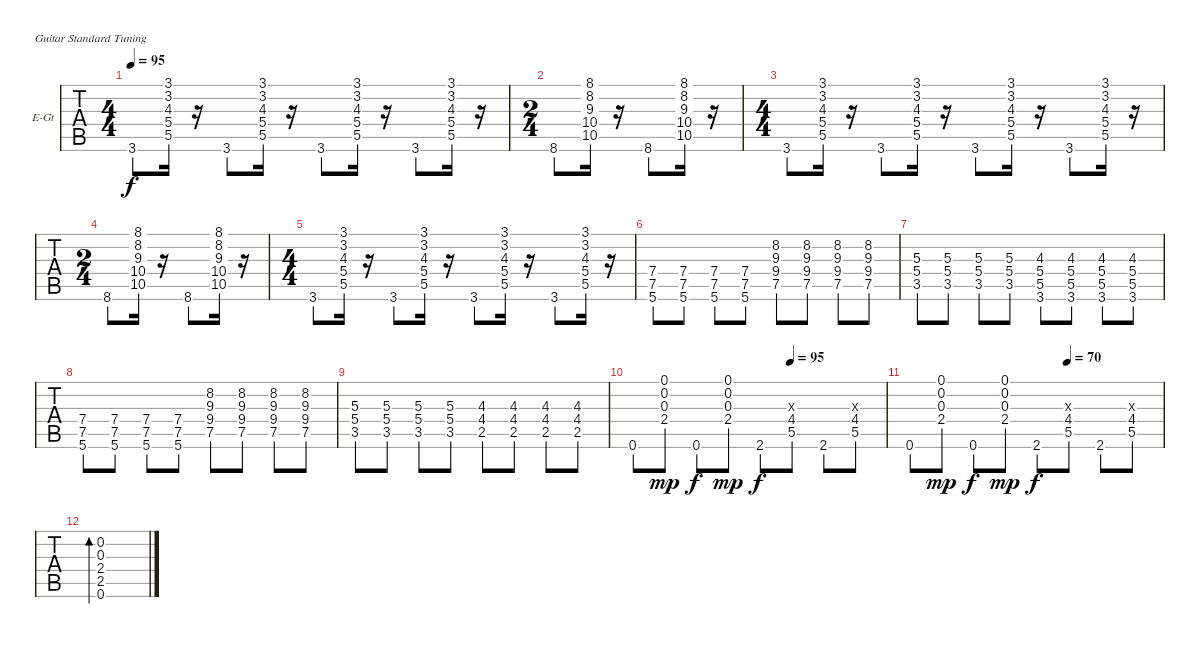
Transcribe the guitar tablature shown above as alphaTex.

\bracketExtendMode groupsimilarinstruments
\firstSystemTrackNameOrientation horizontal
\otherSystemsTrackNameOrientation horizontal
\chordDiagramsInScore
\track ("Guitare" "E-Gt") {instrument electricguitarclean}
\staff {tabs}
\tuning (E4 B3 G3 D3 A2 E2)
\ts (4 4)
\tempo 95
\clef g2
\ks c
3.6.8{dy f} (3.1 3.2 4.3 5.4 5.5).16 r.16 3.6.8 (3.1 3.2 4.3 5.4 5.5).16 r.16 3.6.8 (3.1 3.2 4.3 5.4 5.5).16 r.16 3.6.8 (3.1 3.2 4.3 5.4 5.5).16 r.16 |
\ts (2 4)
8.6.8 (8.1 8.2 9.3 10.4 10.5).16 r.16 8.6.8 (8.1 8.2 9.3 10.4 10.5).16 r.16 |
\ts (4 4)
3.6.8 (3.1 3.2 4.3 5.4 5.5).16 r.16 3.6.8 (3.1 3.2 4.3 5.4 5.5).16 r.16 3.6.8 (3.1 3.2 4.3 5.4 5.5).16 r.16 3.6.8 (3.1 3.2 4.3 5.4 5.5).16 r.16 |
\ts (2 4)
8.6.8 (8.1 8.2 9.3 10.4 10.5).16 r.16 8.6.8 (8.1 8.2 9.3 10.4 10.5).16 r.16 |
\ts (4 4)
3.6.8 (3.1 3.2 4.3 5.4 5.5).16 r.16 3.6.8 (3.1 3.2 4.3 5.4 5.5).16 r.16 3.6.8 (3.1 3.2 4.3 5.4 5.5).16 r.16 3.6.8 (3.1 3.2 4.3 5.4 5.5).16 r.16 |
(7.4 7.5 5.6).8 (7.4 7.5 5.6).8 (7.4 7.5 5.6).8 (7.4 7.5 5.6).8 (8.2 9.3 9.4 7.5).8 (8.2 9.3 9.4 7.5).8 (8.2 9.3 9.4 7.5).8 (8.2 9.3 9.4 7.5).8 |
(5.3 5.4 3.5).8 (5.3 5.4 3.5).8 (5.3 5.4 3.5).8 (5.3 5.4 3.5).8 (4.3 5.4 5.5 3.6).8 (4.3 5.4 5.5 3.6).8 (4.3 5.4 5.5 3.6).8 (4.3 5.4 5.5 3.6).8 |
(7.4 7.5 5.6).8 (7.4 7.5 5.6).8 (7.4 7.5 5.6).8 (7.4 7.5 5.6).8 (8.2 9.3 9.4 7.5).8 (8.2 9.3 9.4 7.5).8 (8.2 9.3 9.4 7.5).8 (8.2 9.3 9.4 7.5).8 |
(5.3 5.4 3.5).8 (5.3 5.4 3.5).8 (5.3 5.4 3.5).8 (5.3 5.4 3.5).8 (4.3 4.4 2.5).8 (4.3 4.4 2.5).8 (4.3 4.4 2.5).8 (4.3 4.4 2.5).8 |
\tempo (95 0.625)
0.6.8 (0.1 0.2 0.3 2.4).8{dy mp} 0.6.8{dy f} (0.1 0.2 0.3 2.4).8{dy mp} 2.6.8{dy f} (0.3{x} 4.4 5.5).8 2.6.8 (0.3{x} 4.4 5.5).8 |
\tempo (70 0.625)
0.6.8 (0.1 0.2 0.3 2.4).8{dy mp} 0.6.8{dy f} (0.1 0.2 0.3 2.4).8{dy mp} 2.6.8{dy f} (0.3{x} 4.4 5.5).8 2.6.8 (0.3{x} 4.4 5.5).8 |
(0.2 0.3 2.4 2.5 0.6).1{bd 480}
